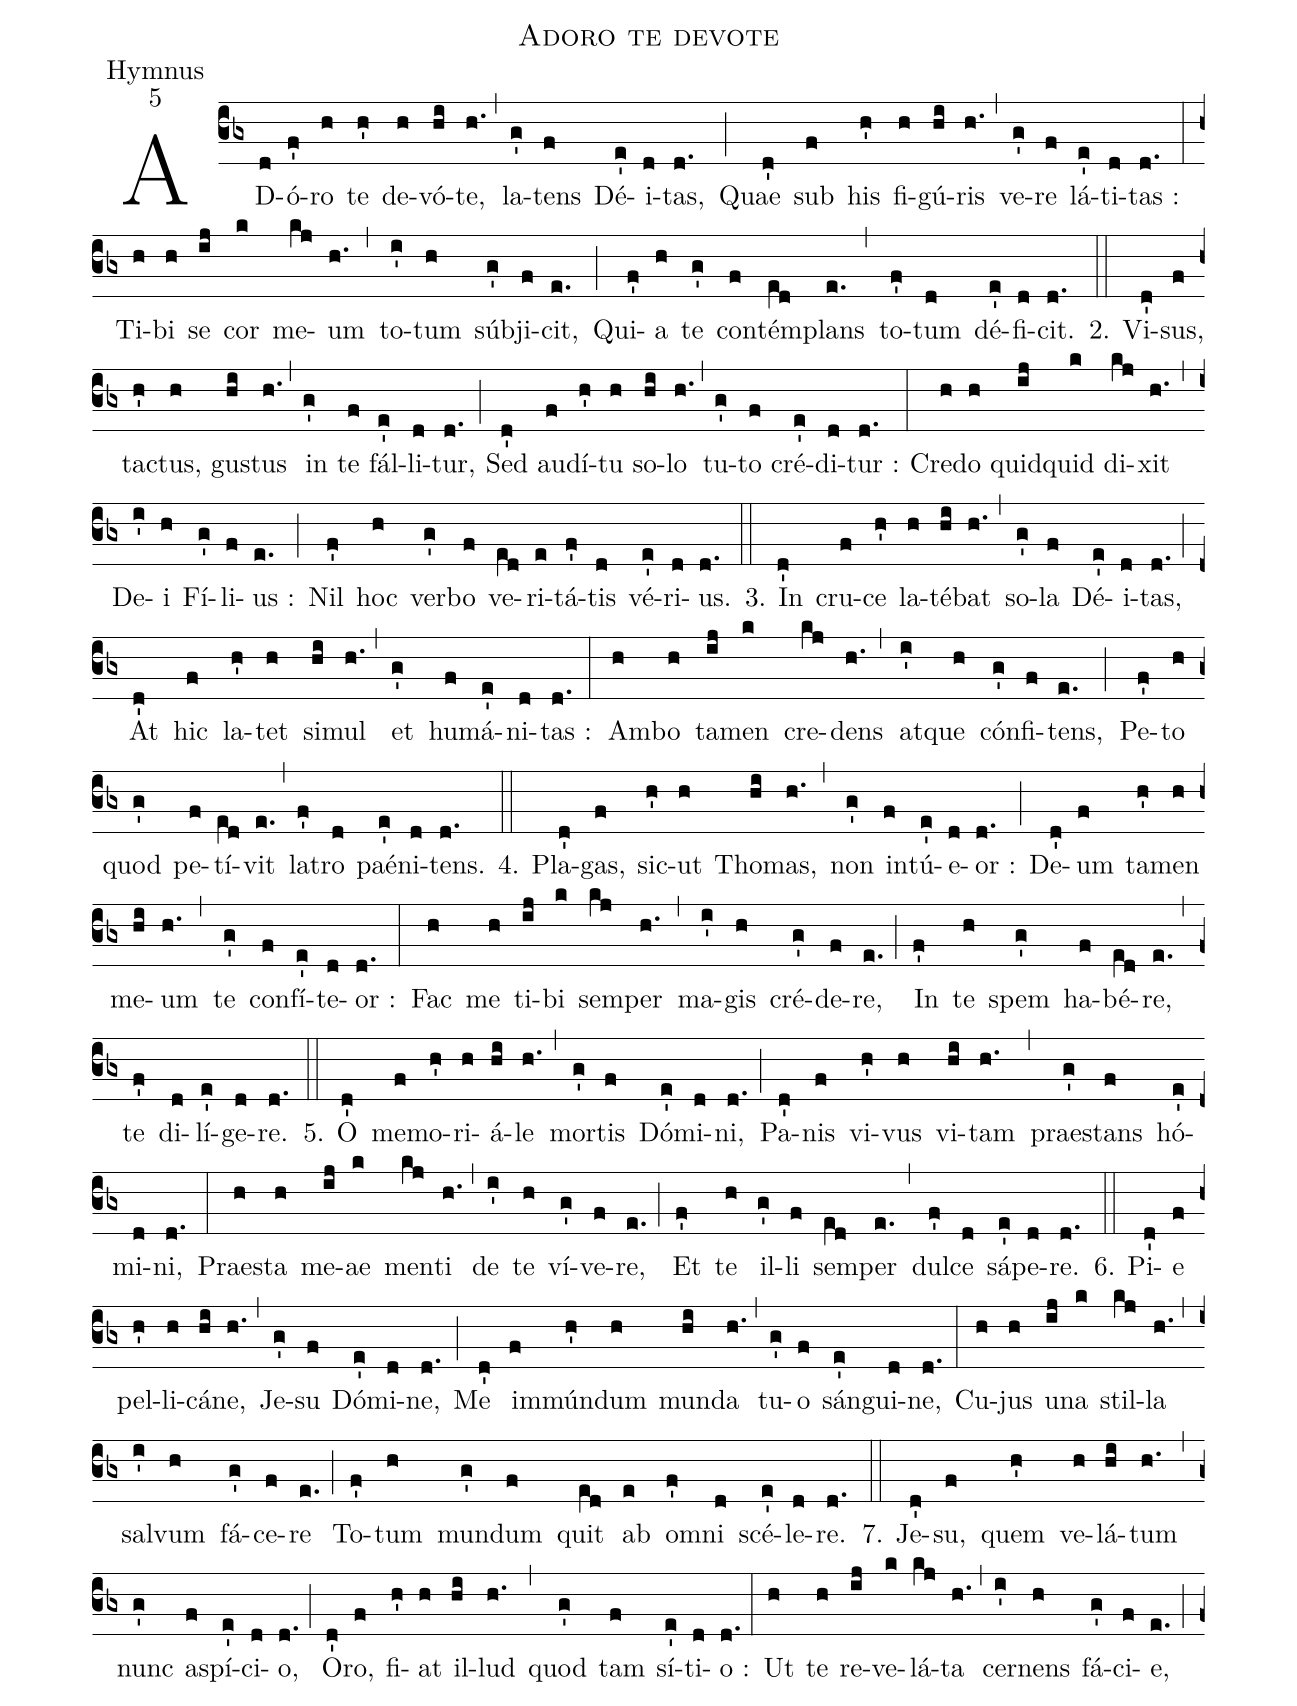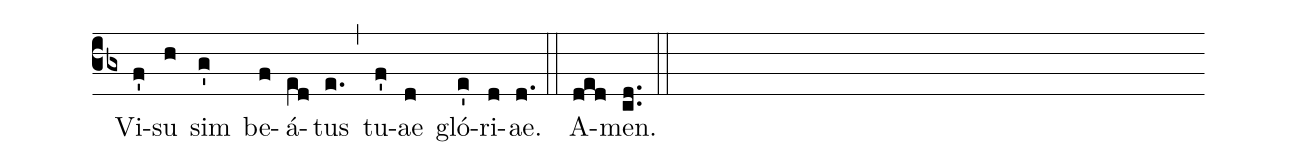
name:Adoro te devote;
office-part:Hymnus;
mode:5;
%%
(cb3) AD(d)ó(f')ro(h) te(h') de(h)vó(hi)te,(h.) (,) la(g')tens(f) Dé(e')i(d)tas,(d.) (;)
Quae(d') sub(f) his(h') fi(h)gú(hi)ris(h.) (,) ve(g')re(f) lá(e')ti(d)tas :(d.) (:)
Ti(h)bi(h) se(ij) cor(k) me(kj)um(h.) (,) to(i')tum(h) súb(g')ji(f)cit,(e.) (;)
Qui(f')a(h) te(g') con(f)tém(e[ll:1]d)plans(e.) (,) to(f')tum(d) dé(e')fi(d)cit.(d.) (::)

2. Vi(d')sus,(f) ta(h')ctus,(h) gu(hi)stus(h.) (,) in(g') te(f) fál(e')li(d)tur,(d.) (;)
Sed(d') au(f)dí(h')tu(h) so(hi)lo(h.) (,) tu(g')to(f) cré(e')di(d)tur :(d.) (:)
Cre(h)do(h) quid(ij)quid(k) di(kj)xit(h.) (,) De(i')i(h) Fí(g')li(f)us :(e.) (;)
Nil(f') hoc(h) ver(g')bo(f) ve(e[ll:1]d)ri(e)tá(f')tis(d) vé(e')ri(d)us.(d.) (::)

3. In(d') cru(f)ce(h') la(h)té(hi)bat(h.) (,) so(g')la(f) Dé(e')i(d)tas,(d.) (;)
At(d') hic(f) la(h')tet(h) si(hi)mul(h.) (,) et(g') hu(f)má(e')ni(d)tas :(d.) (:)
Am(h)bo(h) ta(ij)men(k) cre(kj)dens(h.) (,) at(i')que(h) cón(g')fi(f)tens,(e.) (;)
Pe(f')to(h) quod(g') pe(f)tí(e[ll:1]d)vit(e.) (,) la(f')tro(d) paé(e')ni(d)tens.(d.) (::)

4. Pla(d')gas,(f) sic(h')ut(h) Tho(hi)mas,(h.) (,) non(g') in(f)tú(e')e(d)or :(d.) (;)
De(d')um(f) ta(h')men(h) me(hi)um(h.) (,) te(g') con(f)fí(e')te(d)or :(d.) (:)
Fac(h) me(h) ti(ij)bi(k) sem(kj)per(h.) (,) ma(i')gis(h) cré(g')de(f)re,(e.) (;)
In(f') te(h) spem(g') ha(f)bé(e[ll:1]d)re,(e.) (,) te(f') di(d)lí(e')ge(d)re.(d.) (::)

5. O(d') me(f)mo(h')ri(h)á(hi)le(h.) (,) mor(g')tis(f) Dó(e')mi(d)ni,(d.) (;)
Pa(d')nis(f) vi(h')vus(h) vi(hi)tam(h.) (,) prae(g')stans(f) hó(e')mi(d)ni,(d.) (:)
Prae(h)sta(h) me(ij)ae(k) men(kj)ti(h.) (,) de(i') te(h) ví(g')ve(f)re,(e.) (;)
Et(f') te(h) il(g')li(f) sem(e[ll:1]d)per(e.) (,) dul(f')ce(d) sá(e')pe(d)re.(d.) (::)

6. Pi(d')e(f) pel(h')li(h)cá(hi)ne,(h.) (,) Je(g')su(f) Dó(e')mi(d)ne,(d.) (;)
Me(d') im(f)mún(h')dum(h) mun(hi)da(h.) (,) tu(g')o(f) sán(e')gui(d)ne,(d.) (:)
Cu(h)jus(h) u(ij)na(k) stil(kj)la(h.) (,) sal(i')vum(h) fá(g')ce(f)re(e.) (;)
To(f')tum(h) mun(g')dum(f) quit(e[ll:1]d) ab(e) o(f')mni(d) scé(e')le(d)re.(d.) (::)

7. Je(d')su,(f) quem(h') ve(h)lá(hi)tum(h.) (,) nunc(g') a(f)spí(e')ci(d)o,(d.) (;)
O(d')ro,(f) fi(h')at(h) il(hi)lud(h.) (,) quod(g') tam(f) sí(e')ti(d)o :(d.) (:)
Ut(h) te(h) re(ij)ve(k)lá(kj)ta(h.) (,) cer(i')nens(h) fá(g')ci(f)e,(e.) (;)
Vi(f')su(h) sim(g') be(f)á(e[ll:1]d)tus(e.) (,) tu(f')ae(d) gló(e')ri(d)ae.(d.) (::)

A(ded)men.(cd..) (::)
